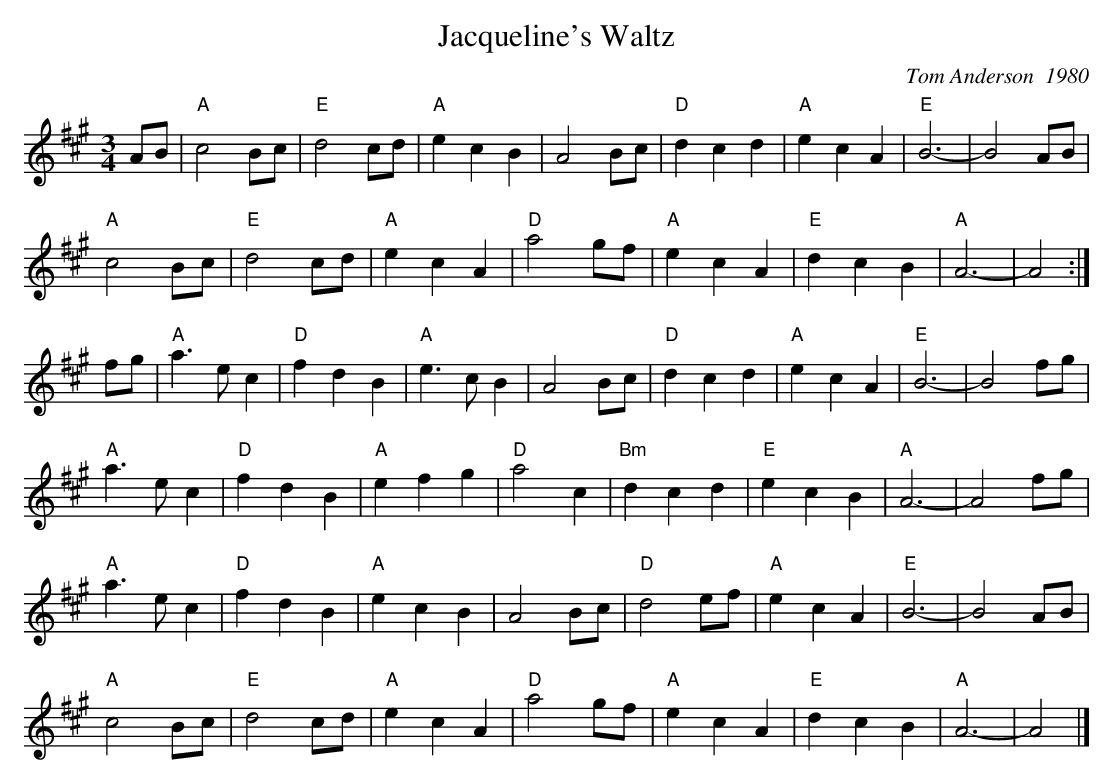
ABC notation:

X:1
T: Jacqueline's Waltz
C: Tom Anderson  1980
M: 3/4
K: A
AB |\
"A"c4 Bc | "E"d4 cd | "A"e2 c2 B2 | A4 Bc | "D"d2 c2 d2 | "A"e2 c2 A2 | "E"B6- | B4 AB |
"A"c4 Bc | "E"d4 cd | "A"e2 c2 A2 | "D"a4 gf | "A"e2 c2 A2 | "E"d2 c2 B2 | "A"A6- | A4 :|
fg |\
"A"a3e c2 | "D"f2 d2 B2 | "A"e3c B2 | A4 Bc | "D"d2 c2 d2 | "A"e2 c2 A2 | "E"B6- | B4 fg |
"A"a3e c2 | "D"f2 d2 B2 | "A"e2 f2 g2 | "D"a4 c2 | "Bm"d2 c2 d2 | "E"e2 c2 B2 | "A"A6- | A4 fg |
"A"a3e c2 | "D"f2 d2 B2 | "A"e2 c2 B2 | A4 Bc | "D"d4 ef | "A"e2 c2 A2 | "E"B6- | B4 AB |
"A"c4 Bc | "E"d4 cd | "A"e2 c2 A2 | "D"a4 gf | "A"e2 c2 A2 | "E"d2 c2 B2 | "A"A6- | A4 |]
